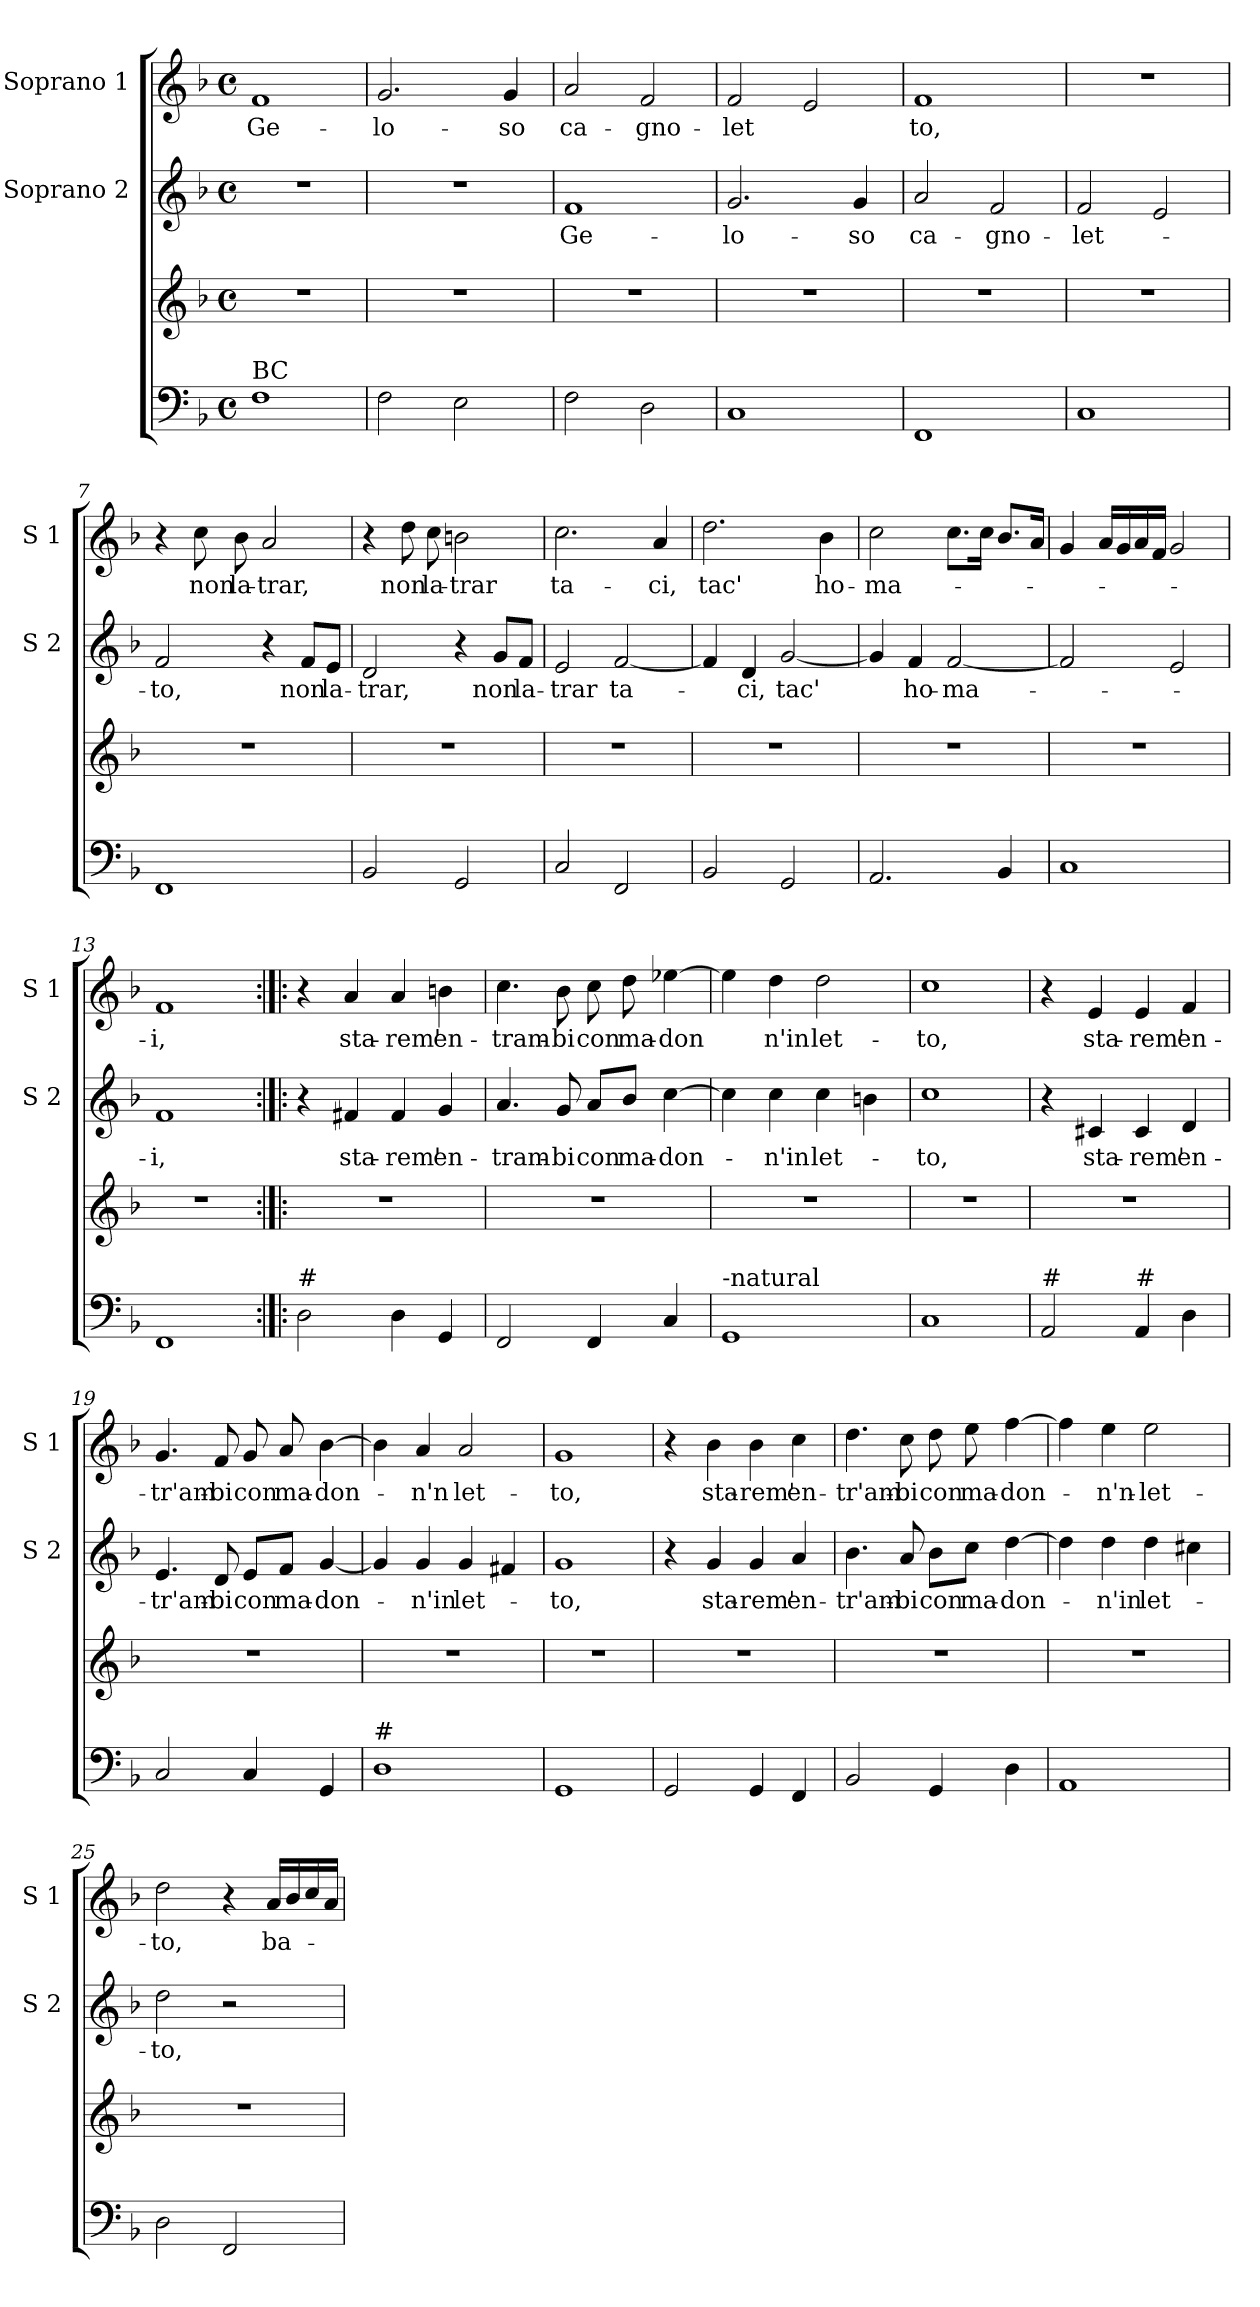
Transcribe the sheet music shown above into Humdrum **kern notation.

**kern	**kern	**kern	**text	**kern	**text
*part3	*part3	*part2	*part2	*part1	*part1
*staff4	*staff3	*staff2	*staff2	*staff1	*staff1
*	*	*I"Soprano 2	*	*I"Soprano 1	*
*	*	*I'S 2	*	*I'S 1	*
*clefF4	*clefG2	*clefG2	*	*clefG2	*
*k[b-]	*k[b-]	*k[b-]	*	*k[b-]	*
*F:	*F:	*F:	*	*F:	*
*M4/4	*M4/4	*M4/4	*	*M4/4	*
*met(c)	*met(c)	*met(c)	*	*met(c)	*
=1	=1	=1	=1	=1	=1
!LO:TX:a:t=BC	!	!	!	!	!
!	!	!	!	!	!LO:LY:b
1F	1r	1r	.	1f	Ge-
=2	=2	=2	=2	=2	=2
!	!	!	!	!	!LO:LY:b
2F\	1r	1r	.	2.g/	-lo-
2E\	.	.	.	.	.
!	!	!	!	!	!LO:LY:b
.	.	.	.	4g/	-so
=3	=3	=3	=3	=3	=3
!	!	!	!LO:LY:b	!	!LO:LY:b
2F\	1r	1f	Ge-	2a/	ca-
!	!	!	!	!	!LO:LY:b
2D\	.	.	.	2f/	-gno-
=4	=4	=4	=4	=4	=4
!	!	!	!LO:LY:b	!	!LO:LY:b
1C	1r	2.g/	-lo-	2f/	-let
.	.	.	.	2e/	.
!	!	!	!LO:LY:b	!	!
.	.	4g/	-so	.	.
=5	=5	=5	=5	=5	=5
!	!	!	!LO:LY:b	!	!LO:LY:b
1FF	1r	2a/	ca-	1f	to,
!	!	!	!LO:LY:b	!	!
.	.	2f/	-gno-	.	.
!!LO:LB:g=z
=6	=6	=6	=6	=6	=6
!	!	!	!LO:LY:b	!	!
1C	1r	2f/	-let-	1r	.
.	.	2e/	.	.	.
=7	=7	=7	=7	=7	=7
!	!	!	!LO:LY:b	!	!
1FF	1r	2f/	-to,	4r	.
!	!	!	!	!	!LO:LY:b
.	.	.	.	8cc\	non
!	!	!	!	!	!LO:LY:b
.	.	.	.	8b-\	la-
!	!	!	!	!	!LO:LY:b
.	.	4r	.	2a/	-trar,
!	!	!	!LO:LY:b	!	!
.	.	8f/L	non	.	.
!	!	!	!LO:LY:b	!	!
.	.	8e/J	la-	.	.
=8	=8	=8	=8	=8	=8
!	!	!	!LO:LY:b	!	!
2BB-/	1r	2d/	-trar,	4r	.
!	!	!	!	!	!LO:LY:b
.	.	.	.	8dd\	non
!	!	!	!	!	!LO:LY:b
.	.	.	.	8cc\	la-
!	!	!	!	!	!LO:LY:b
2GG/	.	4r	.	2bn\	-trar
!	!	!	!LO:LY:b	!	!
.	.	8g/L	non	.	.
!	!	!	!LO:LY:b	!	!
.	.	8f/J	la-	.	.
=9	=9	=9	=9	=9	=9
!	!	!	!LO:LY:b	!	!LO:LY:b
2C/	1r	2e/	-trar	2.cc\	ta-
!	!	!	!LO:LY:b	!	!
2FF/	.	[2f/	ta-	.	.
!	!	!	!	!	!LO:LY:b
.	.	.	.	4a/	-ci,
=10	=10	=10	=10	=10	=10
!	!	!	!	!	!LO:LY:b
2BB-/	1r	4f/]	.	2.dd\	tac'
!	!	!	!LO:LY:b	!	!
.	.	4d/	-ci,	.	.
!	!	!	!LO:LY:b	!	!
2GG/	.	[2g/	tac'	.	.
!	!	!	!	!	!LO:LY:b
.	.	.	.	4b-\	ho-
!!LO:LB:g=z
=11	=11	=11	=11	=11	=11
!	!	!	!	!	!LO:LY:b
2.AA/	1r	4g/]	.	2cc\	-ma-
!	!	!	!LO:LY:b	!	!
.	.	4f/	ho-	.	.
!	!	!	!LO:LY:b	!	!
.	.	[2f/	-ma-	8.cc\L	.
.	.	.	.	16cc\Jk	.
4BB-/	.	.	.	8.b-/L	.
.	.	.	.	16a/Jk	.
=12	=12	=12	=12	=12	=12
1C	1r	2f/]	.	4g/	.
.	.	.	.	16a/LL	.
.	.	.	.	16g/	.
.	.	.	.	16a/	.
.	.	.	.	16f/JJ	.
.	.	2e/	.	2g/	.
=13	=13	=13	=13	=13	=13
!	!	!	!LO:LY:b	!	!LO:LY:b
1FF	1r	1f	-i,	1f	-i,
=14:|!|:	=14:|!|:	=14:|!|:	=14:|!|:	=14:|!|:	=14:|!|:
!LO:TX:a:t=#	!	!	!	!	!
2D\	1r	4r	.	4r	.
!	!	!	!LO:LY:b	!	!LO:LY:b
.	.	4f#X/	sta-	4a/	sta-
!	!	!	!LO:LY:b	!	!LO:LY:b
4D\	.	4f#/	-rem'	4a/	-rem'
!	!	!	!LO:LY:b	!	!LO:LY:b
4GG/	.	4g/	en-	4bn\	en-
=15	=15	=15	=15	=15	=15
!	!	!	!LO:LY:b	!	!LO:LY:b
2FF/	1r	4.a/	-tram-	4.cc\	-tram-
!	!	!	!LO:LY:b	!	!LO:LY:b
.	.	8g/	-bi	8b-\	-bi
!	!	!	!LO:LY:b	!	!LO:LY:b
4FF/	.	8a/L	con	8cc\	con
!	!	!	!LO:LY:b	!	!LO:LY:b
.	.	8b-/J	ma-	8dd\	ma-
!	!	!	!LO:LY:b	!	!LO:LY:b
4C/	.	[4cc\	-don-	[4ee-X\	-don
!!LO:PB:g=z
=16	=16	=16	=16	=16	=16
!LO:TX:a:t=-natural	!	!	!	!	!
1GG	1r	4cc\]	.	4ee-\]	.
!	!	!	!LO:LY:b	!	!LO:LY:b
.	.	4cc\	-n'in	4dd\	n'in
!	!	!	!LO:LY:b	!	!LO:LY:b
.	.	4cc\	let-	2dd\	let-
.	.	4bn\	.	.	.
=17	=17	=17	=17	=17	=17
!	!	!	!LO:LY:b	!	!LO:LY:b
1C	1r	1cc	-to,	1cc	-to,
=18	=18	=18	=18	=18	=18
!LO:TX:a:t=#	!	!	!	!	!
2AA/	1r	4r	.	4r	.
!	!	!	!LO:LY:b	!	!LO:LY:b
.	.	4c#X/	sta-	4e/	sta-
!LO:TX:a:t=#	!	!	!	!	!
!	!	!	!LO:LY:b	!	!LO:LY:b
4AA/	.	4c#/	-rem'	4e/	-rem'
!	!	!	!LO:LY:b	!	!LO:LY:b
4D\	.	4d/	en-	4f/	en-
=19	=19	=19	=19	=19	=19
!	!	!	!LO:LY:b	!	!LO:LY:b
2C/	1r	4.e/	-tr'am-	4.g/	-tr'am-
!	!	!	!LO:LY:b	!	!LO:LY:b
.	.	8d/	-bi	8f/	-bi
!	!	!	!LO:LY:b	!	!LO:LY:b
4C/	.	8e/L	con	8g/	con
!	!	!	!LO:LY:b	!	!LO:LY:b
.	.	8f/J	ma-	8a/	ma-
!	!	!	!LO:LY:b	!	!LO:LY:b
4GG/	.	[4g/	-don-	[4b-\	-don-
=20	=20	=20	=20	=20	=20
!LO:TX:a:t=#	!	!	!	!	!
1D	1r	4g/]	.	4b-\]	.
!	!	!	!LO:LY:b	!	!LO:LY:b
.	.	4g/	-n'in	4a/	-n'n
!	!	!	!LO:LY:b	!	!LO:LY:b
.	.	4g/	let-	2a/	let-
.	.	4f#X/	.	.	.
!!LO:LB:g=z
=21	=21	=21	=21	=21	=21
!	!	!	!LO:LY:b	!	!LO:LY:b
1GG	1r	1g	-to,	1g	-to,
=22	=22	=22	=22	=22	=22
2GG/	1r	4r	.	4r	.
!	!	!	!LO:LY:b	!	!LO:LY:b
.	.	4g/	sta-	4b-\	sta-
!	!	!	!LO:LY:b	!	!LO:LY:b
4GG/	.	4g/	-rem'	4b-\	-rem'
!	!	!	!LO:LY:b	!	!LO:LY:b
4FF/	.	4a/	en-	4cc\	en-
=23	=23	=23	=23	=23	=23
!	!	!	!LO:LY:b	!	!LO:LY:b
2BB-/	1r	4.b-\	-tr'am-	4.dd\	-tr'am-
!	!	!	!LO:LY:b	!	!LO:LY:b
.	.	8a/	-bi	8cc\	-bi
!	!	!	!LO:LY:b	!	!LO:LY:b
4GG/	.	8b-\L	con	8dd\	con
!	!	!	!LO:LY:b	!	!LO:LY:b
.	.	8cc\J	ma-	8ee\	ma-
!	!	!	!LO:LY:b	!	!LO:LY:b
4D\	.	[4dd\	-don-	[4ff\	-don-
=24	=24	=24	=24	=24	=24
1AA	1r	4dd\]	.	4ff\]	.
!	!	!	!LO:LY:b	!	!LO:LY:b
.	.	4dd\	-n'in	4ee\	-n'n-
!	!	!	!LO:LY:b	!	!LO:LY:b
.	.	4dd\	let-	2ee\	-let-
.	.	4cc#X\	.	.	.
=25	=25	=25	=25	=25	=25
!	!	!	!LO:LY:b	!	!LO:LY:b
2D\	1r	2dd\	-to,	2dd\	-to,
2FF/	.	2r	.	4r	.
!	!	!	!	!	!LO:LY:b
.	.	.	.	16a/LL	ba-
.	.	.	.	16b-/	.
.	.	.	.	16cc/	.
.	.	.	.	16a/JJ	.
=	=	=	=	=	=
*-	*-	*-	*-	*-	*-
